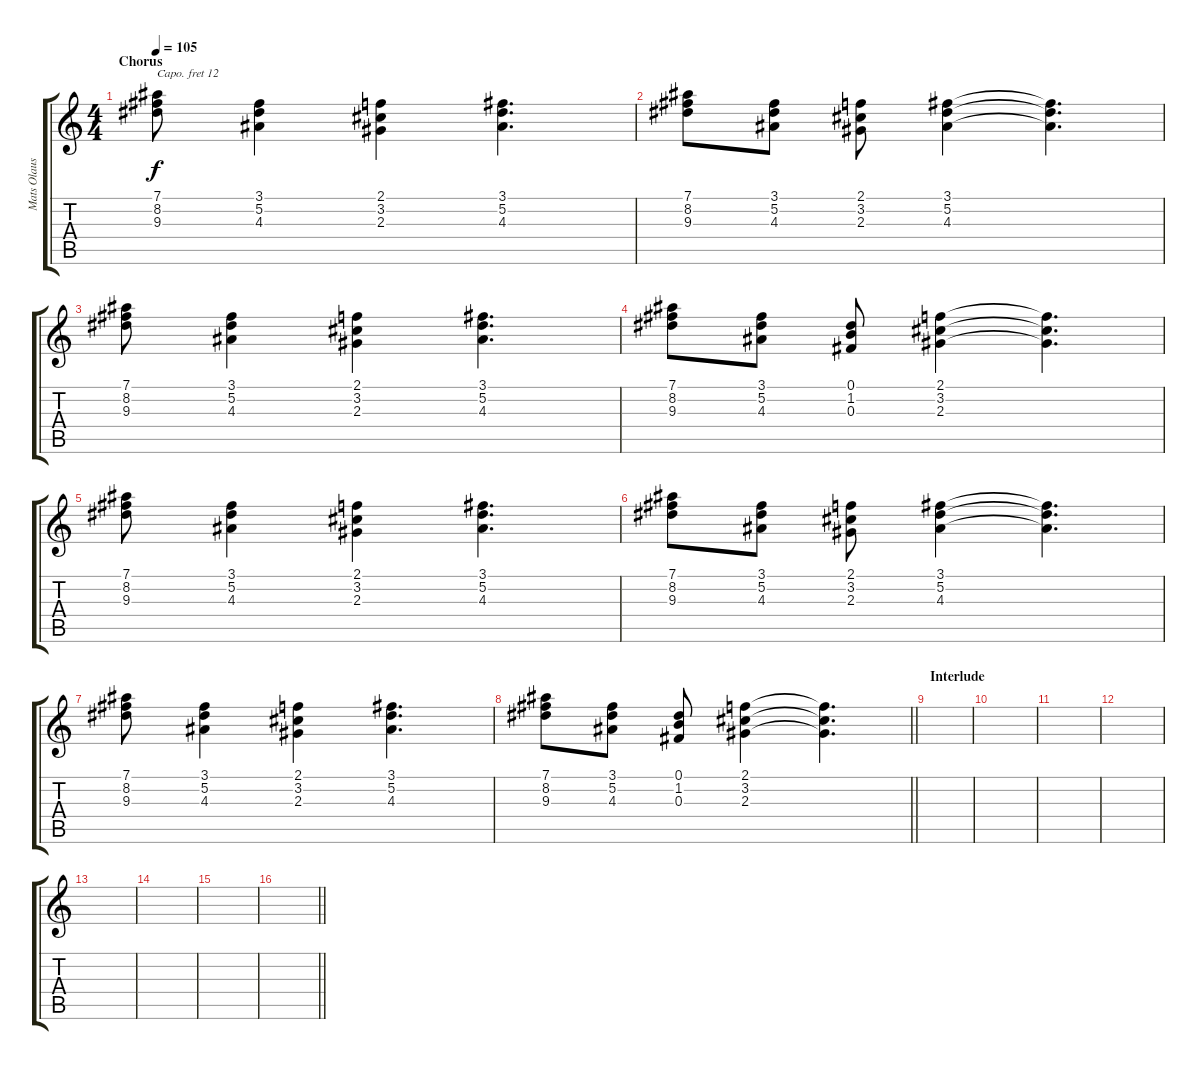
\track ("Mats Olausson" "Mats Olaus") {instrument rockorgan}
\staff {score tabs}
\capo 12
\tuning (Eb4 Bb3 Gb3 Db3 Ab2 Eb2) {hide}
\ts (4 4)
\section ("" "Chorus")
\tempo 105
\clef g2
\ks c
(7.1 8.2 9.3).8{dy f} (3.1 5.2 4.3).4 (2.1 3.2 2.3).4 (3.1 5.2 4.3).4{d} |
(7.1 8.2 9.3).8 (3.1 5.2 4.3).8 (2.1 3.2 2.3).8 (3.1 5.2 4.3).4 (3.1{t} 5.2{t} 4.3{t}).4{d} |
(7.1 8.2 9.3).8 (3.1 5.2 4.3).4 (2.1 3.2 2.3).4 (3.1 5.2 4.3).4{d} |
(7.1 8.2 9.3).8 (3.1 5.2 4.3).8 (0.1 1.2 0.3).8 (2.1 3.2 2.3).4 (2.1{t} 3.2{t} 2.3{t}).4{d} |
(7.1 8.2 9.3).8 (3.1 5.2 4.3).4 (2.1 3.2 2.3).4 (3.1 5.2 4.3).4{d} |
(7.1 8.2 9.3).8 (3.1 5.2 4.3).8 (2.1 3.2 2.3).8 (3.1 5.2 4.3).4 (3.1{t} 5.2{t} 4.3{t}).4{d} |
(7.1 8.2 9.3).8 (3.1 5.2 4.3).4 (2.1 3.2 2.3).4 (3.1 5.2 4.3).4{d} |
\barLineRight lightlight
(7.1 8.2 9.3).8 (3.1 5.2 4.3).8 (0.1 1.2 0.3).8 (2.1 3.2 2.3).4 (2.1{t} 3.2{t} 2.3{t}).4{d} |
\section ("" "Interlude")
|
|
|
|
|
|
|
\barLineRight lightlight
